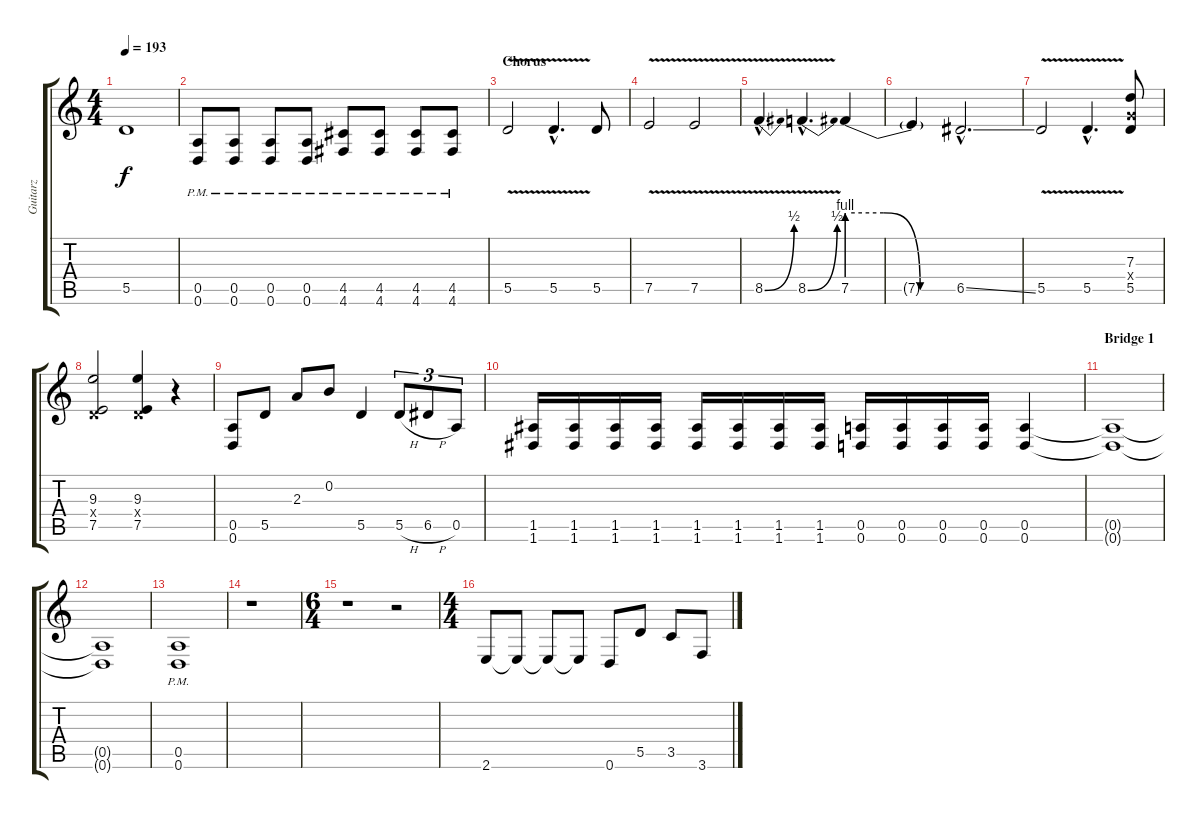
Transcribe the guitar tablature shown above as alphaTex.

\track ("Guitarz" "Guitarz") {instrument overdrivenguitar}
\staff {score tabs}
\tuning (E4 B3 G3 D3 A2 D2) {hide}
\ts (4 4)
\tempo 193
\clef g2
\ks c
5.5{t}.1{dy f} |
(0.5{pm} 0.6{pm}).8 (0.5{pm} 0.6{pm}).8 (0.5{pm} 0.6{pm}).8 (0.5{pm} 0.6{pm}).8 (4.5{pm} 4.6{pm}).8 (4.5{pm} 4.6{pm}).8 (4.5{pm} 4.6{pm}).8 (4.5{pm} 4.6{pm}).8 |
\section ("" "Chorus")
5.5{v}.2 5.5{v hac}.4{d} 5.5.8 |
7.5{v}.2 7.5{v}.2 |
8.5{be (bend 0 0 60 2) v hac}.4{d} 8.5{be (bend 0 0 60 2) v hac}.4{d} 7.5{be (custom 0 4 20 4 40 0 60 0)}.4 |
7.5{t}.4 6.5{ss hac}.2{d} |
5.5{v}.2 5.5{v hac}.4{d} (7.3 5.4{x} 5.5).8 |
(9.3 0.4{x} 7.5).2 (9.3 0.4{x} 7.5).4 r.4 |
(0.5 0.6).8 5.5.8 2.3.8 0.2.8 5.5.4 5.5{h}.8{tu (3 2)} 6.5{h}.8{tu (3 2)} 0.5.8{tu (3 2)} |
(1.5 1.6).16 (1.5 1.6).16 (1.5 1.6).16 (1.5 1.6).16 (1.5 1.6).16 (1.5 1.6).16 (1.5 1.6).16 (1.5 1.6).16 (0.5 0.6).16 (0.5 0.6).16 (0.5 0.6).16 (0.5 0.6).16 (0.5 0.6).4 |
\section ("" "Bridge 1")
(0.5{t} 0.6{t}).1 |
(0.5{t} 0.6{t}).1 |
(0.5{pm} 0.6{pm}).1 |
r.1 |
\ts (6 4)
r.1 r.2 |
\ts (4 4)
2.6.8 2.6{t}.8 2.6{t}.8 2.6{t}.8 0.6.8 5.5.8 3.5.8 3.6.8
